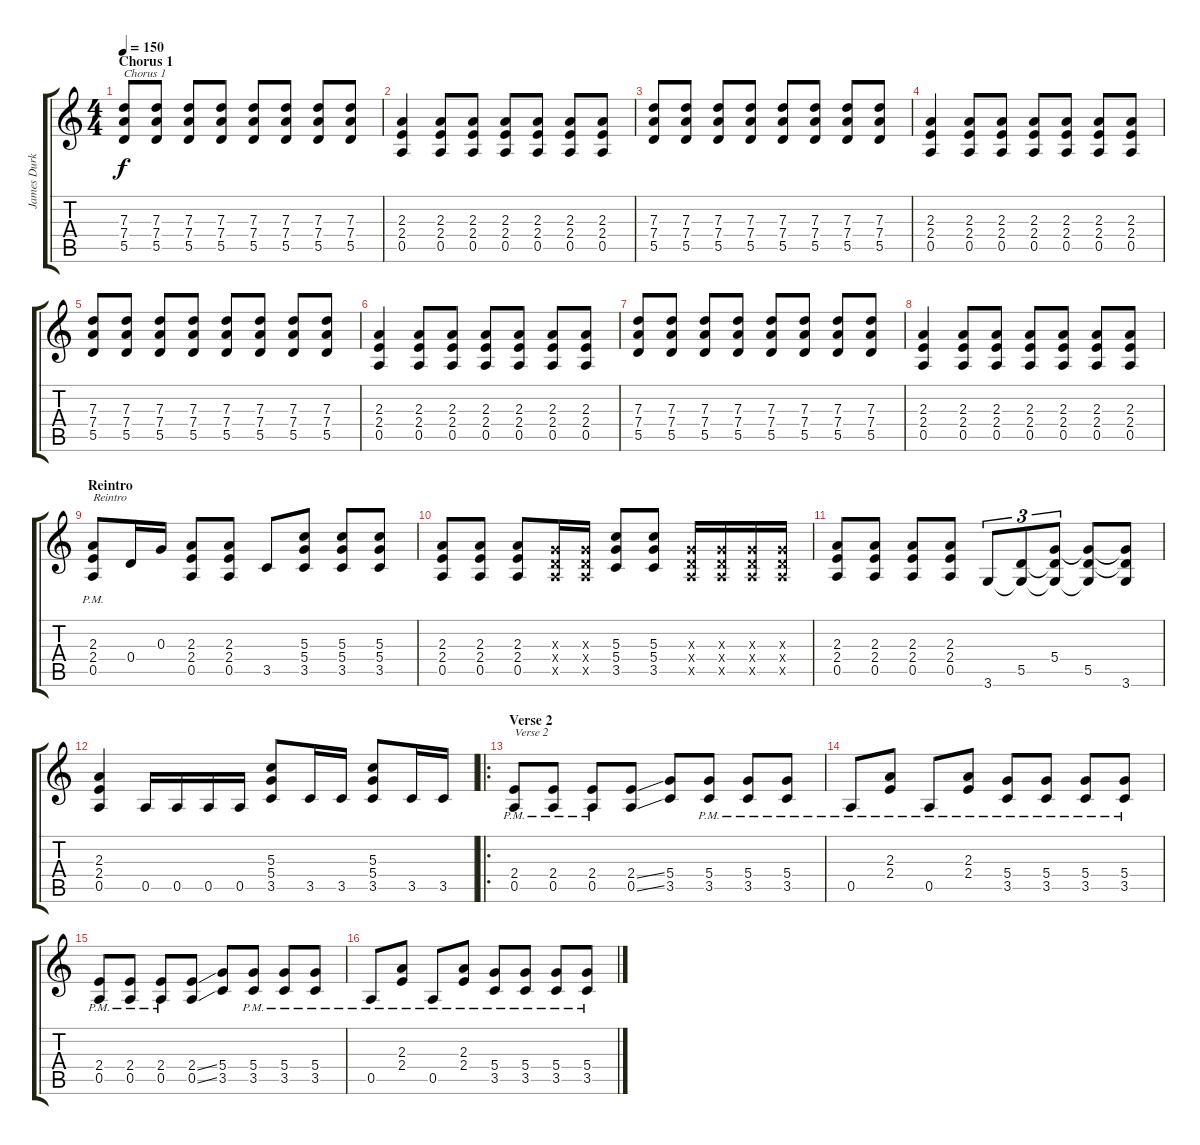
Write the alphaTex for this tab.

\track ("James Durkin (Guitar)" "James Durk") {instrument overdrivenguitar}
\staff {score tabs}
\tuning (E4 B3 G3 D3 A2 E2) {hide}
\ts (4 4)
\section ("" "Chorus 1")
\tempo 150
\clef g2
\ks c
(7.3 7.4 5.5).8{txt "Chorus 1" dy f} (7.3 7.4 5.5).8 (7.3 7.4 5.5).8 (7.3 7.4 5.5).8 (7.3 7.4 5.5).8 (7.3 7.4 5.5).8 (7.3 7.4 5.5).8 (7.3 7.4 5.5).8 |
(2.3 2.4 0.5).4 (2.3 2.4 0.5).8 (2.3 2.4 0.5).8 (2.3 2.4 0.5).8 (2.3 2.4 0.5).8 (2.3 2.4 0.5).8 (2.3 2.4 0.5).8 |
(7.3 7.4 5.5).8 (7.3 7.4 5.5).8 (7.3 7.4 5.5).8 (7.3 7.4 5.5).8 (7.3 7.4 5.5).8 (7.3 7.4 5.5).8 (7.3 7.4 5.5).8 (7.3 7.4 5.5).8 |
(2.3 2.4 0.5).4 (2.3 2.4 0.5).8 (2.3 2.4 0.5).8 (2.3 2.4 0.5).8 (2.3 2.4 0.5).8 (2.3 2.4 0.5).8 (2.3 2.4 0.5).8 |
(7.3 7.4 5.5).8 (7.3 7.4 5.5).8 (7.3 7.4 5.5).8 (7.3 7.4 5.5).8 (7.3 7.4 5.5).8 (7.3 7.4 5.5).8 (7.3 7.4 5.5).8 (7.3 7.4 5.5).8 |
(2.3 2.4 0.5).4 (2.3 2.4 0.5).8 (2.3 2.4 0.5).8 (2.3 2.4 0.5).8 (2.3 2.4 0.5).8 (2.3 2.4 0.5).8 (2.3 2.4 0.5).8 |
(7.3 7.4 5.5).8 (7.3 7.4 5.5).8 (7.3 7.4 5.5).8 (7.3 7.4 5.5).8 (7.3 7.4 5.5).8 (7.3 7.4 5.5).8 (7.3 7.4 5.5).8 (7.3 7.4 5.5).8 |
(2.3 2.4 0.5).4 (2.3 2.4 0.5).8 (2.3 2.4 0.5).8 (2.3 2.4 0.5).8 (2.3 2.4 0.5).8 (2.3 2.4 0.5).8 (2.3 2.4 0.5).8 |
\section ("" "Reintro")
(2.3{pm} 2.4{pm} 0.5{pm}).8{txt "Reintro"} 0.4.16 0.3.16 (2.3 2.4 0.5).8 (2.3 2.4 0.5).8 3.5.8 (5.3 5.4 3.5).8 (5.3 5.4 3.5).8 (5.3 5.4 3.5).8 |
(2.3 2.4 0.5).8 (2.3 2.4 0.5).8 (2.3 2.4 0.5).8 (0.3{x} 0.4{x} 0.5{x}).16 (0.3{x} 0.4{x} 0.5{x}).16 (5.3 5.4 3.5).8 (5.3 5.4 3.5).8 (0.3{x} 0.4{x} 0.5{x}).16 (0.3{x} 0.4{x} 0.5{x}).16 (0.3{x} 0.4{x} 0.5{x}).16 (0.3{x} 0.4{x} 0.5{x}).16 |
(2.3 2.4 0.5).8 (2.3 2.4 0.5).8 (2.3 2.4 0.5).8 (2.3 2.4 0.5).8 3.6.8{tu (3 2)} (5.5 3.6{t}).8{tu (3 2)} (5.4 5.5{t} 3.6{t}).8{tu (3 2)} (5.4{t} 5.5 3.6{t}).8 (5.4{t} 5.5{t} 3.6).8 |
(2.3 2.4 0.5).4 0.5.16 0.5.16 0.5.16 0.5.16 (5.3 5.4 3.5).8 3.5.16 3.5.16 (5.3 5.4 3.5).8 3.5.16 3.5.16 |
\ro
\section ("" "Verse 2")
(2.4{pm} 0.5{pm}).8{txt "Verse 2"} (2.4{pm} 0.5{pm}).8 (2.4{pm} 0.5{pm}).8 (2.4{ss} 0.5{ss}).8 (5.4 3.5).8 (5.4{pm} 3.5{pm}).8 (5.4{pm} 3.5{pm}).8 (5.4{pm} 3.5{pm}).8 |
0.5{pm}.8 (2.3{pm} 2.4{pm}).8 0.5{pm}.8 (2.3{pm} 2.4{pm}).8 (5.4{pm} 3.5{pm}).8 (5.4{pm} 3.5{pm}).8 (5.4{pm} 3.5{pm}).8 (5.4{pm} 3.5{pm}).8 |
(2.4{pm} 0.5{pm}).8 (2.4{pm} 0.5{pm}).8 (2.4{pm} 0.5{pm}).8 (2.4{ss} 0.5{ss}).8 (5.4 3.5).8 (5.4{pm} 3.5{pm}).8 (5.4{pm} 3.5{pm}).8 (5.4{pm} 3.5{pm}).8 |
0.5{pm}.8 (2.3{pm} 2.4{pm}).8 0.5{pm}.8 (2.3{pm} 2.4{pm}).8 (5.4{pm} 3.5{pm}).8 (5.4{pm} 3.5{pm}).8 (5.4{pm} 3.5{pm}).8 (5.4{pm} 3.5{pm}).8
